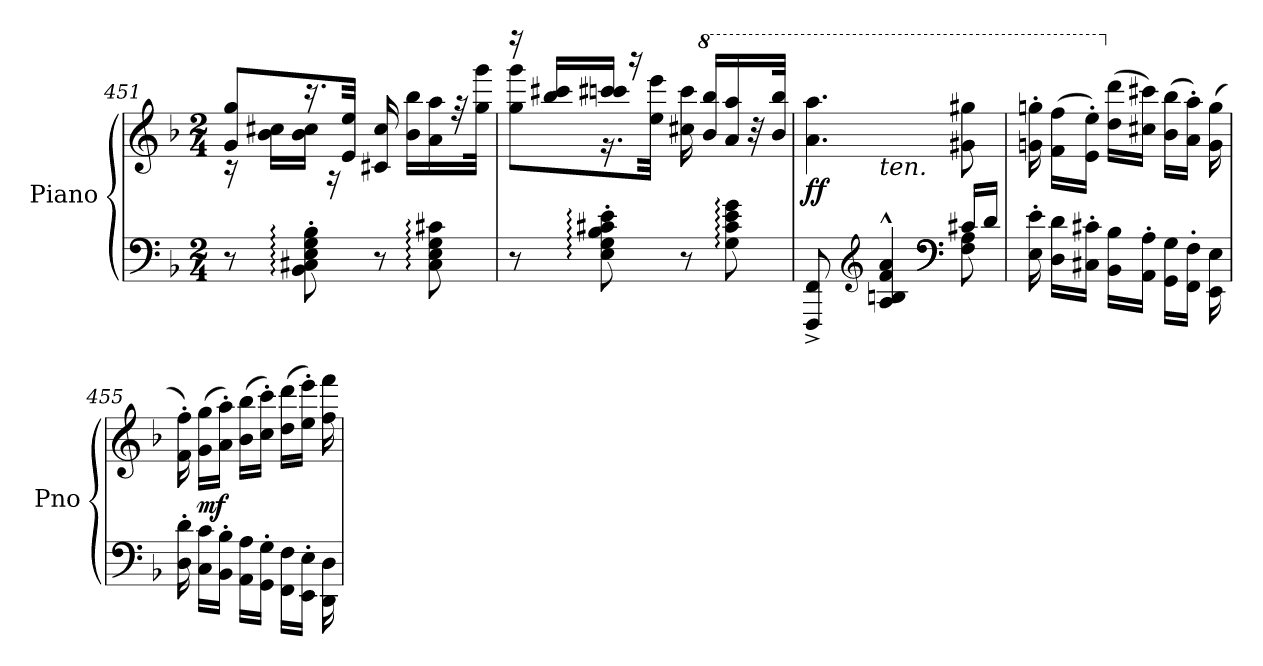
**kern	**kern	**dynam
*part1	*part1	*part1
*staff2	*staff1	*staff1/2
*I"Piano	*	*
*I'Pno	*	*
!!LO:LB:g=z
*clefF4	*clefG2	*
*k[b-]	*k[b-]	*
*M2/4	*M2/4	*
=451	=451	=451
*	*^	*
8r	8g/ 8gg/L	16r	.
.	.	16b-\ 16cc#X\LL	.
8BB-\:' 8C#X\:' 8E\:' 8G\:' 8B-\:'	16.r	16b-\ 16cc#\JJ	.
.	.	16r	.
.	32e/ 32ee/Jkk	.	.
8r	16c#X/ 16cc#/	4ryy	.
.	16b-\ 16bb-\LL	.	.
8C#\: 8E\: 8G\: 8c#X\:	16a\ 16aa\	.	.
.	32r	.	.
.	32gg\ 32ggg\JJk	.	.
=452	=452	=452	=452
8r	16r	8gg\ 8ggg\L	.
.	16bb-/ 16ccc#X/LL	.	.
8E\:' 8G\:' 8B-\:' 8c#X\:' 8e\:'	16cccn/ 16ccc#X/JJ	16.r	.
.	16r	.	.
.	.	32ee\ 32eee\Jkk	.
8r	16cc#X\ 16ccc#\	4ryy	.
*	*8va	*	*
.	16bb-/ 16bbb-/LL	.	.
8G\: 8c#\: 8e\: 8g\:	16aa/ 16aaa/	.	.
.	32r	.	.
.	32bb-/ 32bbb-/JJk	.	.
=453	=453	=453	=453
*^	*	*	*
!	!	!	!	!LO:DY:b
8FFF/^ 8FF/^	4.ryy	4.aa\ 4.aaa\	8ryy	ff
*clefG2	*	*	*	*
!	!	!	!LO:TX:b:i:t=ten.	!
4A/^^ 4Bn/^^ 4f/^^ 4a/^^	.	.	4.ryy	.
*clefF4	*	*	*	*
*	*	*MM88	*	*
16c#X/LL	8F\ 8A\	8gg#X\ 8ggg#X\	.	.
16d/JJ	.	.	.	.
*v	*v	*	*	*
*	*v	*v	*
=454	=454	=454
16E\' 16e\'	16ggn\' 16gggn\'	.
16D\ 16d\LL	(>16ff\ 16fff\LL	.
16C#X\' 16c#X\'JJ	16ee\' 16eee\'JJ)	.
*	*X8va	*
16BB-\ 16B-\LL	(>16dd\ 16ddd\LL	.
16AA\' 16A\'JJ	16cc#X\ 16ccc#X\JJ)	.
16GG\ 16G\LL	(>16b-\ 16bb-\LL	.
16FF\' 16F\'JJ	16a\' 16aa\'JJ)	.
16EE\ 16E\	(>16g\ 16gg\	.
!!LO:LB:g=z
=455	=455	=455
16D\' 16d\'	16f\' 16ff\')	.
!	!	!LO:DY:b
16C\ 16c\LL	(>16g\ 16gg\LL	mf
16BB-\' 16B-\'JJ	16a\' 16aa\'JJ)	.
16AA\ 16A\LL	(>16b-\ 16bb-\LL	.
16GG\' 16G\'JJ	16cc\' 16ccc\'JJ)	.
16FF\ 16F\LL	(>16dd\ 16ddd\LL	.
16EE\' 16E\'JJ	16ee\' 16eee\'JJ)	.
16DD\ 16D\	16ff\ 16fff\	.
=	=	=
*-	*-	*-
